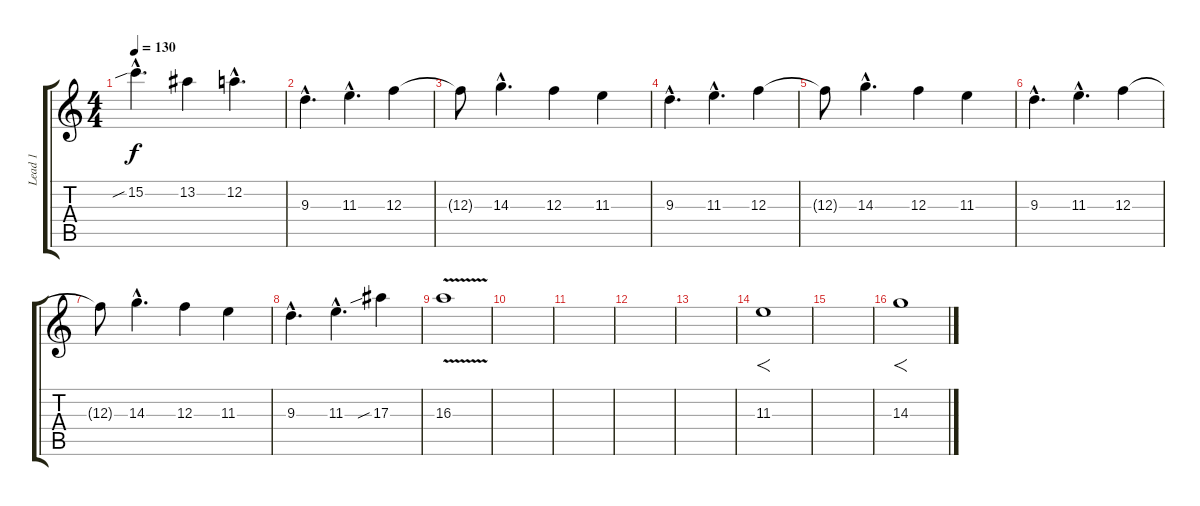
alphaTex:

\track ("Lead 1" "Lead 1") {instrument distortionguitar}
\staff {score tabs}
\tuning (D4 A3 F3 C3 G2 D2) {hide}
\ts (4 4)
\tempo 130
\clef g2
\ks c
15.2{sib hac}.4{d dy f} 13.2.4 12.2{hac}.4{d} |
9.3{hac}.4{d} 11.3{hac}.4{d} 12.3.4 |
12.3{t}.8 14.3{hac}.4{d} 12.3.4 11.3.4 |
9.3{hac}.4{d} 11.3{hac}.4{d} 12.3.4 |
12.3{t}.8 14.3{hac}.4{d} 12.3.4 11.3.4 |
9.3{hac}.4{d} 11.3{hac}.4{d} 12.3.4 |
12.3{t}.8 14.3{hac}.4{d} 12.3.4 11.3.4 |
9.3{hac}.4{d} 11.3{hac}.4{d} 17.3{sib}.4 |
16.3{v}.1 |
|
|
|
|
11.3.1{f} |
|
14.3.1{f}
